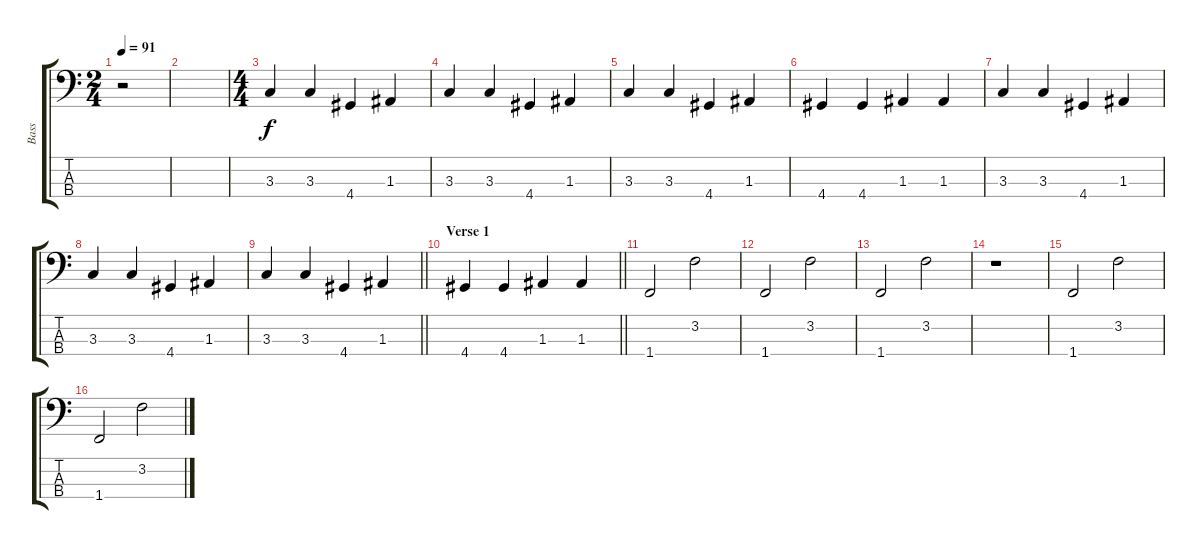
\track ("Bass" "Bass") {instrument electricbassfinger}
\staff {score tabs}
\tuning (G2 D2 A1 E1) {hide}
\ts (2 4)
\tempo 91
\clef f4
\ks c
r.2{dy f instrument electricbassfinger} |
|
\ts (4 4)
3.3.4 3.3.4 4.4.4 1.3.4 |
3.3.4 3.3.4 4.4.4 1.3.4 |
3.3.4 3.3.4 4.4.4 1.3.4 |
4.4.4 4.4.4 1.3.4 1.3.4 |
3.3.4 3.3.4 4.4.4 1.3.4 |
3.3.4 3.3.4 4.4.4 1.3.4 |
\barLineRight lightlight
3.3.4 3.3.4 4.4.4 1.3.4 |
\section ("" "Verse 1")
\barLineRight lightlight
4.4.4 4.4.4 1.3.4 1.3.4 |
1.4.2 3.2.2 |
1.4.2 3.2.2 |
1.4.2 3.2.2 |
r.1 |
1.4.2 3.2.2 |
1.4.2 3.2.2
